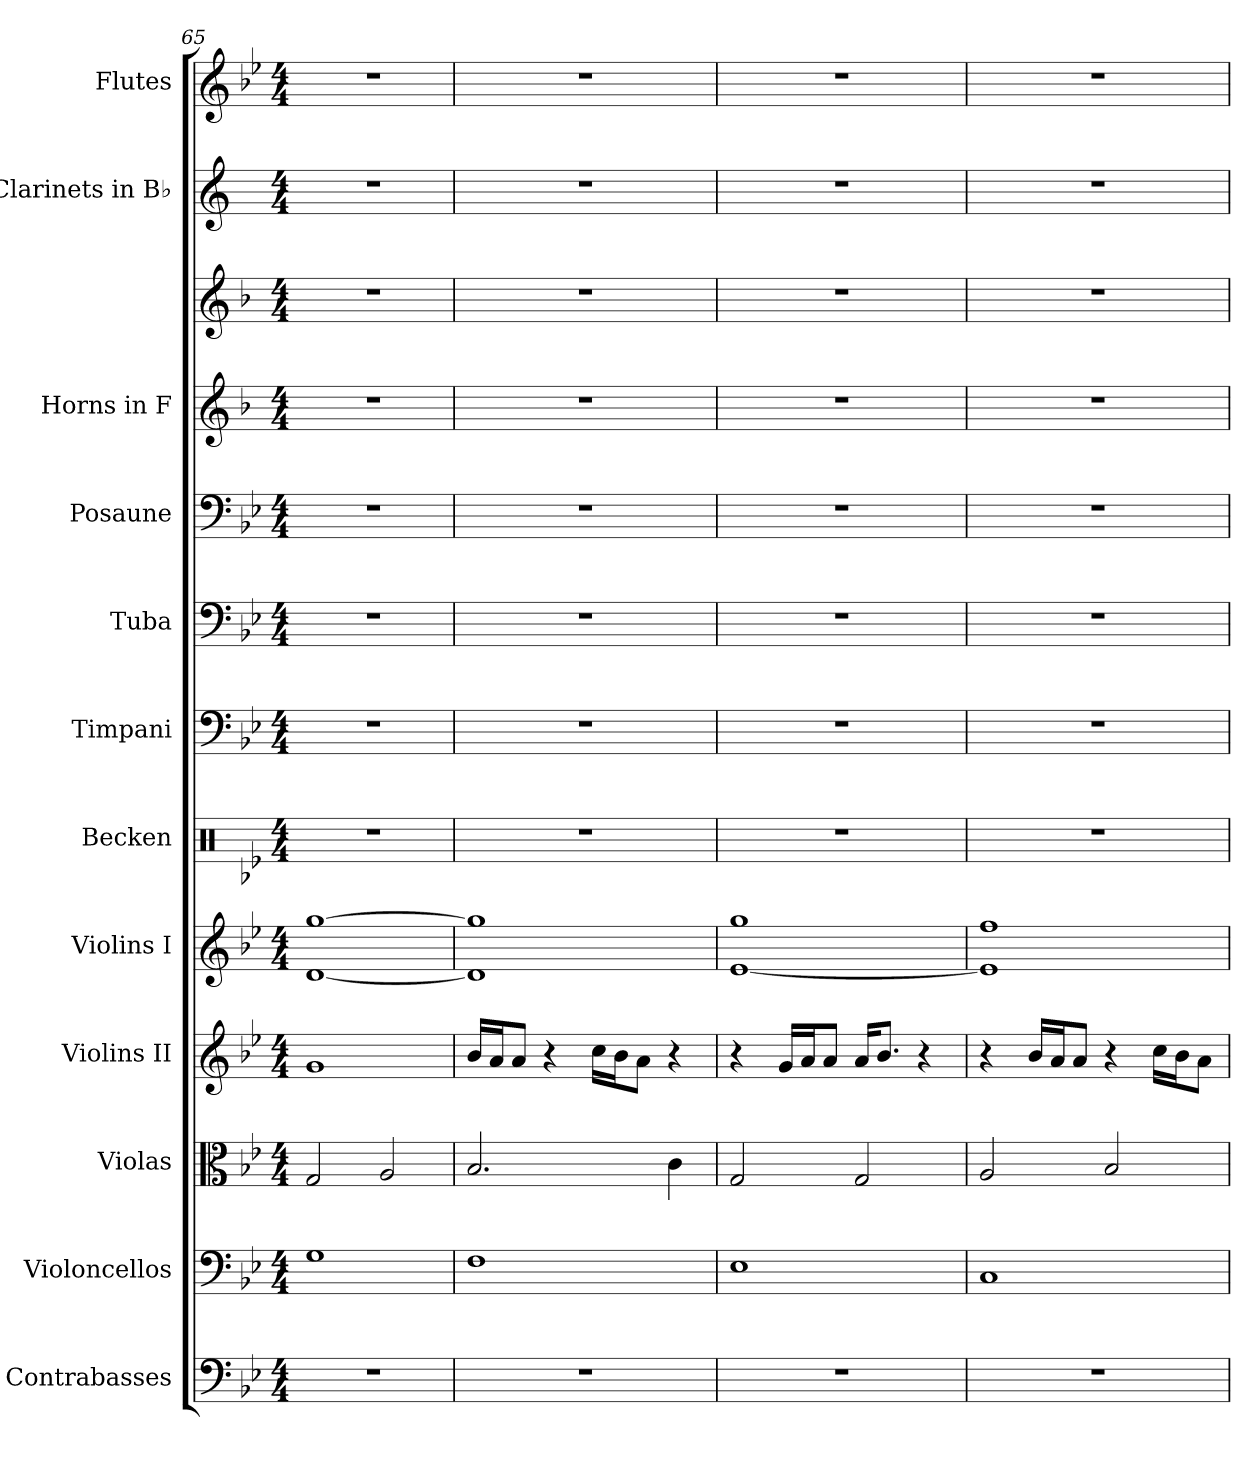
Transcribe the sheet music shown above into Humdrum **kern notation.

**kern	**kern	**kern	**kern	**kern	**kern	**kern	**kern	**kern	**kern	**kern	**kern	**kern
*part12	*part11	*part10	*part9	*part8	*part7	*part6	*part5	*part4	*part3	*part3	*part2	*part1
*staff13	*staff12	*staff11	*staff10	*staff9	*staff8	*staff7	*staff6	*staff5	*staff4	*staff3	*staff2	*staff1
*I"Contrabasses	*I"Violoncellos	*I"Violas	*I"Violins II	*I"Violins I	*I"Becken	*I"Timpani	*I"Tuba	*I"Posaune	*I"Horns in F	*	*I"Clarinets in B♭	*I"Flutes
*I'Cb.	*I'Vc.	*I'Vla.	*I'Vln. II	*I'Vln. I	*I'Bkn.	*I'Timp.	*I'Tba.	*I'Psn.	*	*	*	*I'Fl.
*clefF4	*clefF4	*clefC3	*clefG2	*clefG2	*clefX	*clefF4	*clefF4	*clefF4	*clefG2	*clefG2	*clefG2	*clefG2
*ITrd7c12	*	*	*	*	*	*	*	*	*ITrd4c7	*ITrd4c7	*ITrd1c2	*
*k[b-e-]	*k[b-e-]	*k[b-e-]	*k[b-e-]	*k[b-e-]	*k[b-e-]	*k[b-e-]	*k[b-e-]	*k[b-e-]	*k[b-e-]	*k[b-e-]	*k[b-e-]	*k[b-e-]
*M4/4	*M4/4	*M4/4	*M4/4	*M4/4	*M4/4	*M4/4	*M4/4	*M4/4	*M4/4	*M4/4	*M4/4	*M4/4
=65	=65	=65	=65	=65	=65	=65	=65	=65	=65	=65	=65	=65
1r	1G	2G/	1g	[1d [1gg	1r	1r	1r	1r	1r	1r	1r	1r
.	.	2A/	.	.	.	.	.	.	.	.	.	.
=66	=66	=66	=66	=66	=66	=66	=66	=66	=66	=66	=66	=66
1r	1F	2.B-/	16b-/LL	1d] 1gg]	1r	1r	1r	1r	1r	1r	1r	1r
.	.	.	16a/J	.	.	.	.	.	.	.	.	.
.	.	.	8a/J	.	.	.	.	.	.	.	.	.
.	.	.	4r	.	.	.	.	.	.	.	.	.
.	.	.	16cc\LL	.	.	.	.	.	.	.	.	.
.	.	.	16b-\J	.	.	.	.	.	.	.	.	.
.	.	.	8a\J	.	.	.	.	.	.	.	.	.
.	.	4c\	4r	.	.	.	.	.	.	.	.	.
=67	=67	=67	=67	=67	=67	=67	=67	=67	=67	=67	=67	=67
1r	1E-	2G/	4r	[1e- 1gg	1r	1r	1r	1r	1r	1r	1r	1r
.	.	.	16g/LL	.	.	.	.	.	.	.	.	.
.	.	.	16a/J	.	.	.	.	.	.	.	.	.
.	.	.	8a/J	.	.	.	.	.	.	.	.	.
.	.	2G/	16a/KL	.	.	.	.	.	.	.	.	.
.	.	.	8.b-/J	.	.	.	.	.	.	.	.	.
.	.	.	4r	.	.	.	.	.	.	.	.	.
=68	=68	=68	=68	=68	=68	=68	=68	=68	=68	=68	=68	=68
*	*	*	*	*^	*	*	*	*	*	*	*	*
1r	1C	2A/	4r	1ff	1e-]	1r	1r	1r	1r	1r	1r	1r	1r
.	.	.	16b-/LL	.	.	.	.	.	.	.	.	.	.
.	.	.	16a/J	.	.	.	.	.	.	.	.	.	.
.	.	.	8a/J	.	.	.	.	.	.	.	.	.	.
.	.	2B-/	4r	.	.	.	.	.	.	.	.	.	.
.	.	.	16cc\LL	.	.	.	.	.	.	.	.	.	.
.	.	.	16b-\J	.	.	.	.	.	.	.	.	.	.
.	.	.	8a\J	.	.	.	.	.	.	.	.	.	.
*	*	*	*	*v	*v	*	*	*	*	*	*	*	*
=	=	=	=	=	=	=	=	=	=	=	=	=
*-	*-	*-	*-	*-	*-	*-	*-	*-	*-	*-	*-	*-
